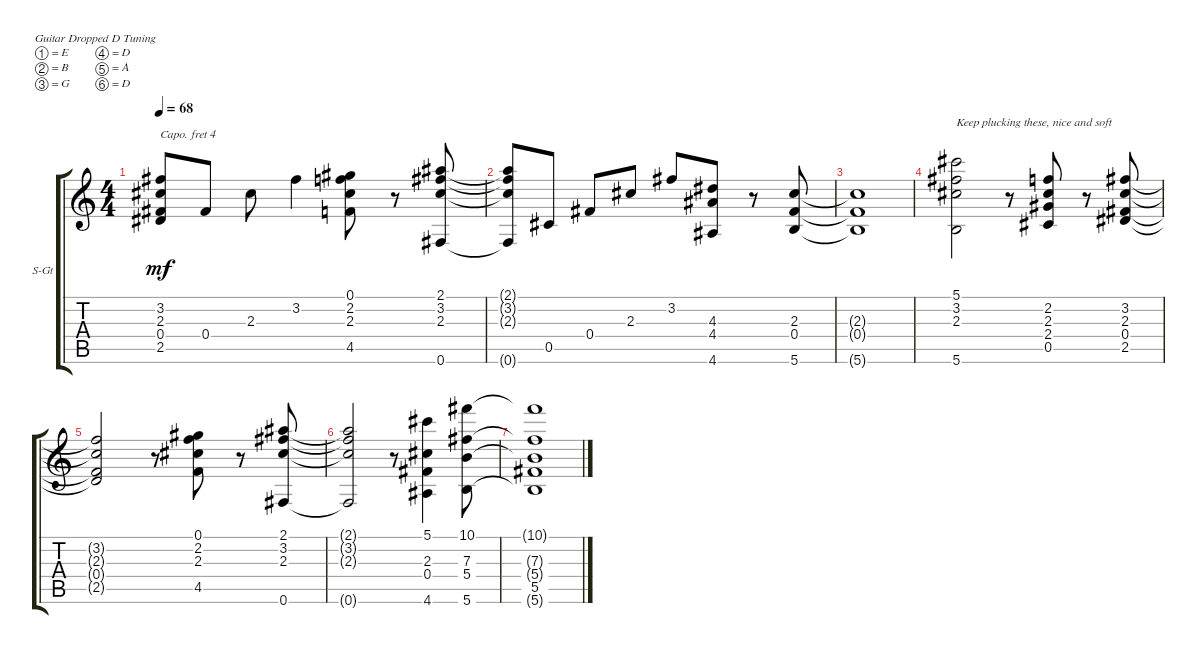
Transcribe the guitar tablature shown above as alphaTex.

\defaultSystemsLayout 4
\bracketExtendMode groupsimilarinstruments
\firstSystemTrackNameOrientation horizontal
\otherSystemsTrackNameOrientation horizontal
\track ("Steel Guitar" "S-Gt") {instrument acousticguitarsteel}
\staff {score tabs}
\capo 4
\tuning (E4 B3 G3 D3 A2 D2)
\ts (4 4)
\tempo 68
\clef g2
\ks c
(2.5{t} 0.4{t} 2.3{t} 3.2{t}).8{dy mf} 0.4.8 2.3.8 3.2.4 (4.5 2.3 2.2 0.1).8 r.8 (0.6 2.3 3.2 2.1).8 |
(0.6{t} 2.3{t} 3.2{t} 2.1{t}).8 0.5.8 0.4.8 2.3.8 3.2.8 (4.6 4.4 4.3).8 r.8 (5.6 0.4 2.3).8 |
(5.6{t} 0.4{t} 2.3{t}).1 |
(5.6 2.3 3.2 5.1).2{txt "Keep plucking these, nice and soft"} r.8 (0.5 2.4 2.3 2.2).8 r.8 (2.5 0.4 2.3 3.2).8 |
(2.5{t} 0.4{t} 2.3{t} 3.2{t}).2 r.8 (4.5 2.3 2.2 0.1).8 r.8 (0.6 2.3 3.2 2.1).8 |
(0.6{t} 2.3{t} 3.2{t} 2.1{t}).2 r.8 (4.6 0.4 2.3 5.1).4 (5.6 5.4 7.3 10.1).8 |
(5.6{t} 5.5 5.4{t} 7.3{t} 10.1{t}).1
